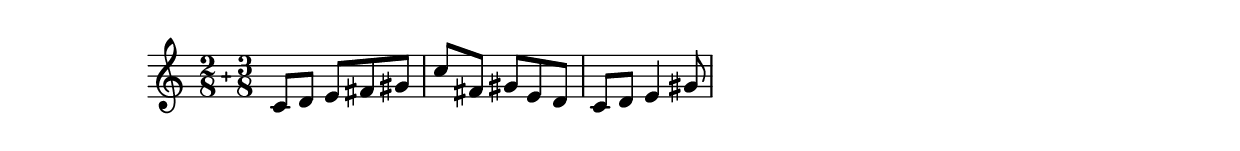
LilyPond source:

% DO NOT EDIT this file manually; it is automatically
% generated from Documentation/snippets/new
% Make any changes in Documentation/snippets/new/
% and then run scripts/auxiliar/makelsr.py
%
% This file is in the public domain.
%% Note: this file works from version 2.17.15
\version "2.18.0"

\header {
  lsrtags = "rhythms"

  texidoc = "
Odd 20th century time signatures (such as \\\"5/8\\\") can often be
played as compound time signatures (e.g. \\\"3/8 + 2/8\\\"), which
combine two or more inequal metrics. LilyPond can make such music quite
easy to read and play, by explicitly printing the compound time
signatures and adapting the automatic beaming behavior.

"
  doctitle = "Compound time signatures"
} % begin verbatim


\relative c' {
  \compoundMeter #'((2 8) (3 8))
  c8 d e fis gis
  c8 fis, gis e d
  c8 d e4 gis8
}
